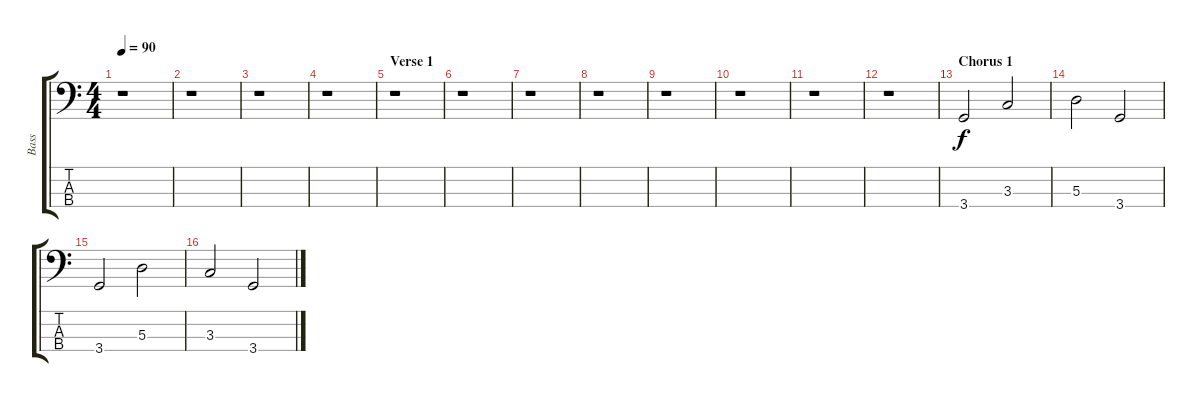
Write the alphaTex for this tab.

\track ("Bass" "Bass") {instrument electricbasspick}
\staff {score tabs}
\tuning (G2 D2 A1 E1) {hide}
\ts (4 4)
\tempo 90
\clef f4
\ks c
r.1{dy f instrument electricbasspick} |
r.1 |
r.1 |
r.1 |
\section ("" "Verse 1")
r.1 |
r.1 |
r.1 |
r.1 |
r.1 |
r.1 |
r.1 |
r.1 |
\section ("" "Chorus 1")
3.4.2 3.3.2 |
5.3.2 3.4.2 |
3.4.2 5.3.2 |
3.3.2 3.4.2
